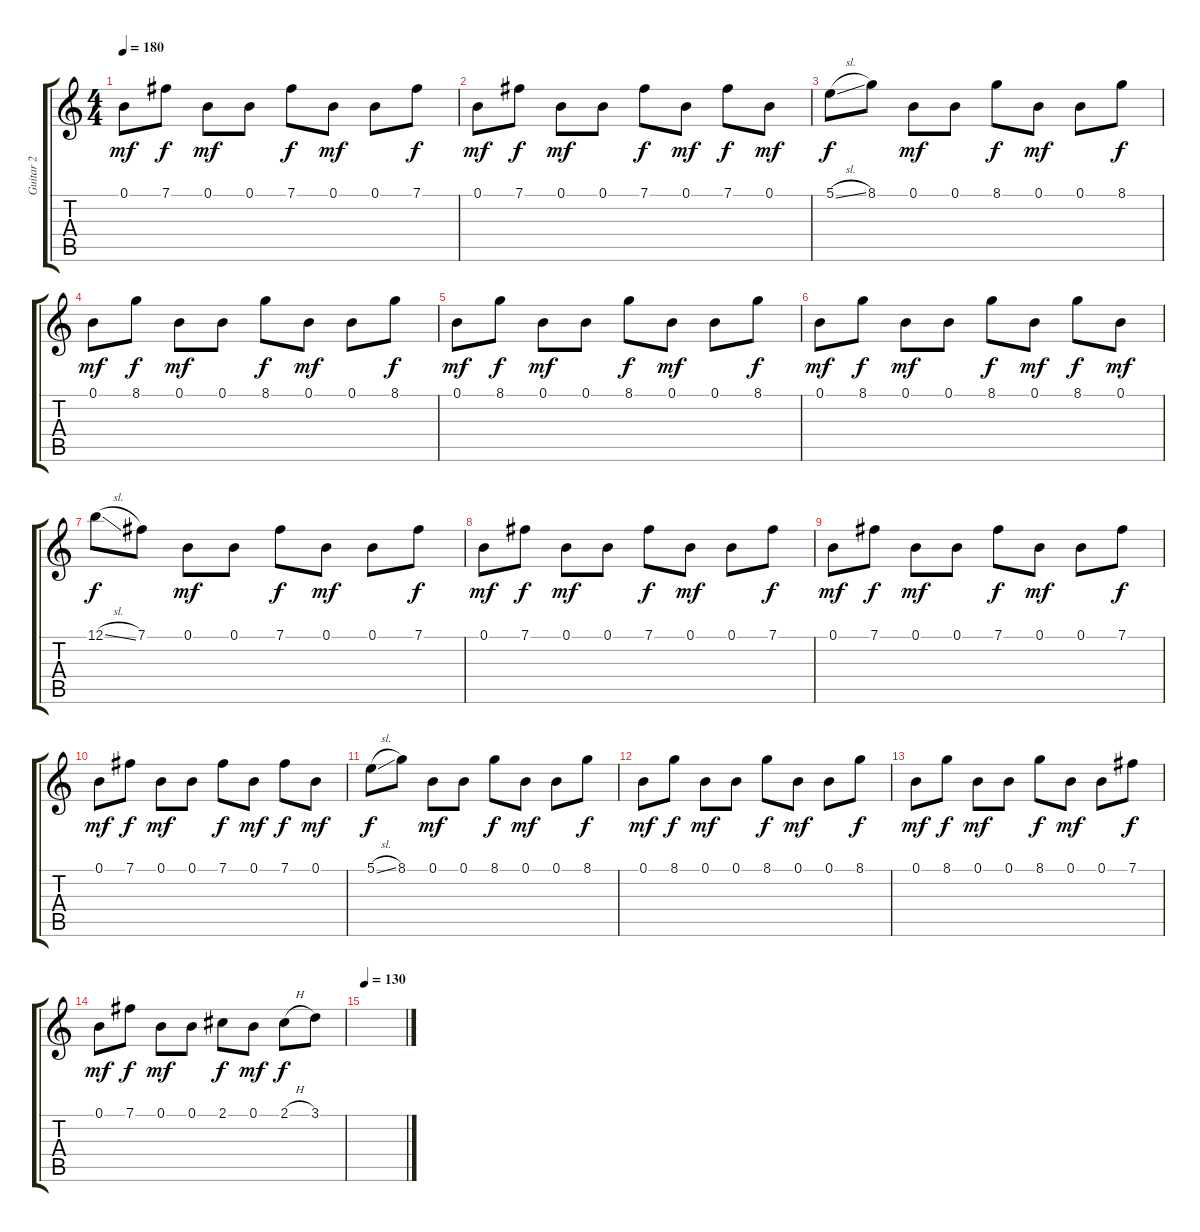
\track ("Guitar 2" "Guitar 2") {instrument distortionguitar}
\staff {score tabs}
\tuning (B3 Gb3 D3 A2 E2 B1) {hide}
\ts (4 4)
\tempo 180
\clef g2
\ks c
0.1.8{dy mf} 7.1.8{dy f} 0.1.8{dy mf} 0.1.8 7.1.8{dy f} 0.1.8{dy mf} 0.1.8 7.1.8{dy f} |
0.1.8{dy mf} 7.1.8{dy f} 0.1.8{dy mf} 0.1.8 7.1.8{dy f} 0.1.8{dy mf} 7.1.8{dy f} 0.1.8{dy mf} |
5.1{sl}.8{dy f} 8.1.8 0.1.8{dy mf} 0.1.8 8.1.8{dy f} 0.1.8{dy mf} 0.1.8 8.1.8{dy f} |
0.1.8{dy mf} 8.1.8{dy f} 0.1.8{dy mf} 0.1.8 8.1.8{dy f} 0.1.8{dy mf} 0.1.8 8.1.8{dy f} |
0.1.8{dy mf} 8.1.8{dy f} 0.1.8{dy mf} 0.1.8 8.1.8{dy f} 0.1.8{dy mf} 0.1.8 8.1.8{dy f} |
0.1.8{dy mf} 8.1.8{dy f} 0.1.8{dy mf} 0.1.8 8.1.8{dy f} 0.1.8{dy mf} 8.1.8{dy f} 0.1.8{dy mf} |
12.1{sl}.8{dy f} 7.1.8 0.1.8{dy mf} 0.1.8 7.1.8{dy f} 0.1.8{dy mf} 0.1.8 7.1.8{dy f} |
0.1.8{dy mf} 7.1.8{dy f} 0.1.8{dy mf} 0.1.8 7.1.8{dy f} 0.1.8{dy mf} 0.1.8 7.1.8{dy f} |
0.1.8{dy mf} 7.1.8{dy f} 0.1.8{dy mf} 0.1.8 7.1.8{dy f} 0.1.8{dy mf} 0.1.8 7.1.8{dy f} |
0.1.8{dy mf} 7.1.8{dy f} 0.1.8{dy mf} 0.1.8 7.1.8{dy f} 0.1.8{dy mf} 7.1.8{dy f} 0.1.8{dy mf} |
5.1{sl}.8{dy f} 8.1.8 0.1.8{dy mf} 0.1.8 8.1.8{dy f} 0.1.8{dy mf} 0.1.8 8.1.8{dy f} |
0.1.8{dy mf} 8.1.8{dy f} 0.1.8{dy mf} 0.1.8 8.1.8{dy f} 0.1.8{dy mf} 0.1.8 8.1.8{dy f} |
0.1.8{dy mf} 8.1.8{dy f} 0.1.8{dy mf} 0.1.8 8.1.8{dy f} 0.1.8{dy mf} 0.1.8 7.1.8{dy f} |
0.1.8{dy mf} 7.1.8{dy f} 0.1.8{dy mf} 0.1.8 2.1.8{dy f} 0.1.8{dy mf} 2.1{h}.8{dy f} 3.1.8 |
\tempo 130
